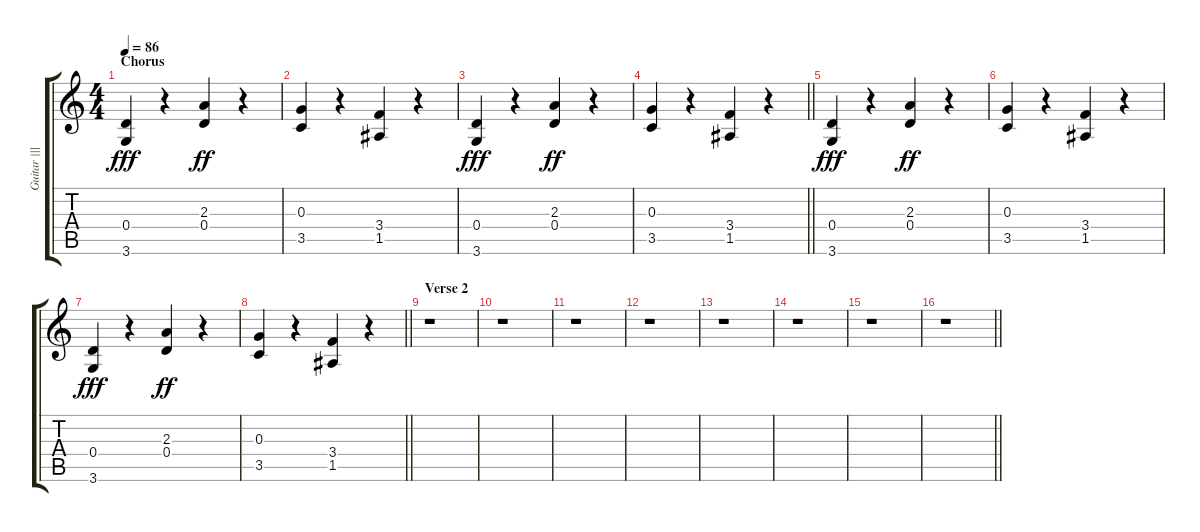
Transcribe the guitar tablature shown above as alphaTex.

\track ("Guitar ||| (Overdrive)" "Guitar |||") {instrument overdrivenguitar}
\staff {score tabs}
\tuning (E4 B3 G3 D3 A2 E2) {hide}
\ts (4 4)
\section ("" "Chorus")
\tempo 86
\clef g2
\ks c
(0.4 3.6).4{dy fff} r.4 (2.3 0.4).4{dy ff} r.4 |
(0.3 3.5).4 r.4 (3.4 1.5).4 r.4 |
(0.4 3.6).4{dy fff} r.4 (2.3 0.4).4{dy ff} r.4 |
\barLineRight lightlight
(0.3 3.5).4 r.4 (3.4 1.5).4 r.4 |
(0.4 3.6).4{dy fff} r.4 (2.3 0.4).4{dy ff} r.4 |
(0.3 3.5).4 r.4 (3.4 1.5).4 r.4 |
(0.4 3.6).4{dy fff} r.4 (2.3 0.4).4{dy ff} r.4 |
\barLineRight lightlight
(0.3 3.5).4 r.4 (3.4 1.5).4 r.4 |
\section ("" "Verse 2")
r.1 |
r.1 |
r.1 |
r.1 |
r.1 |
r.1 |
r.1 |
\barLineRight lightlight
r.1
